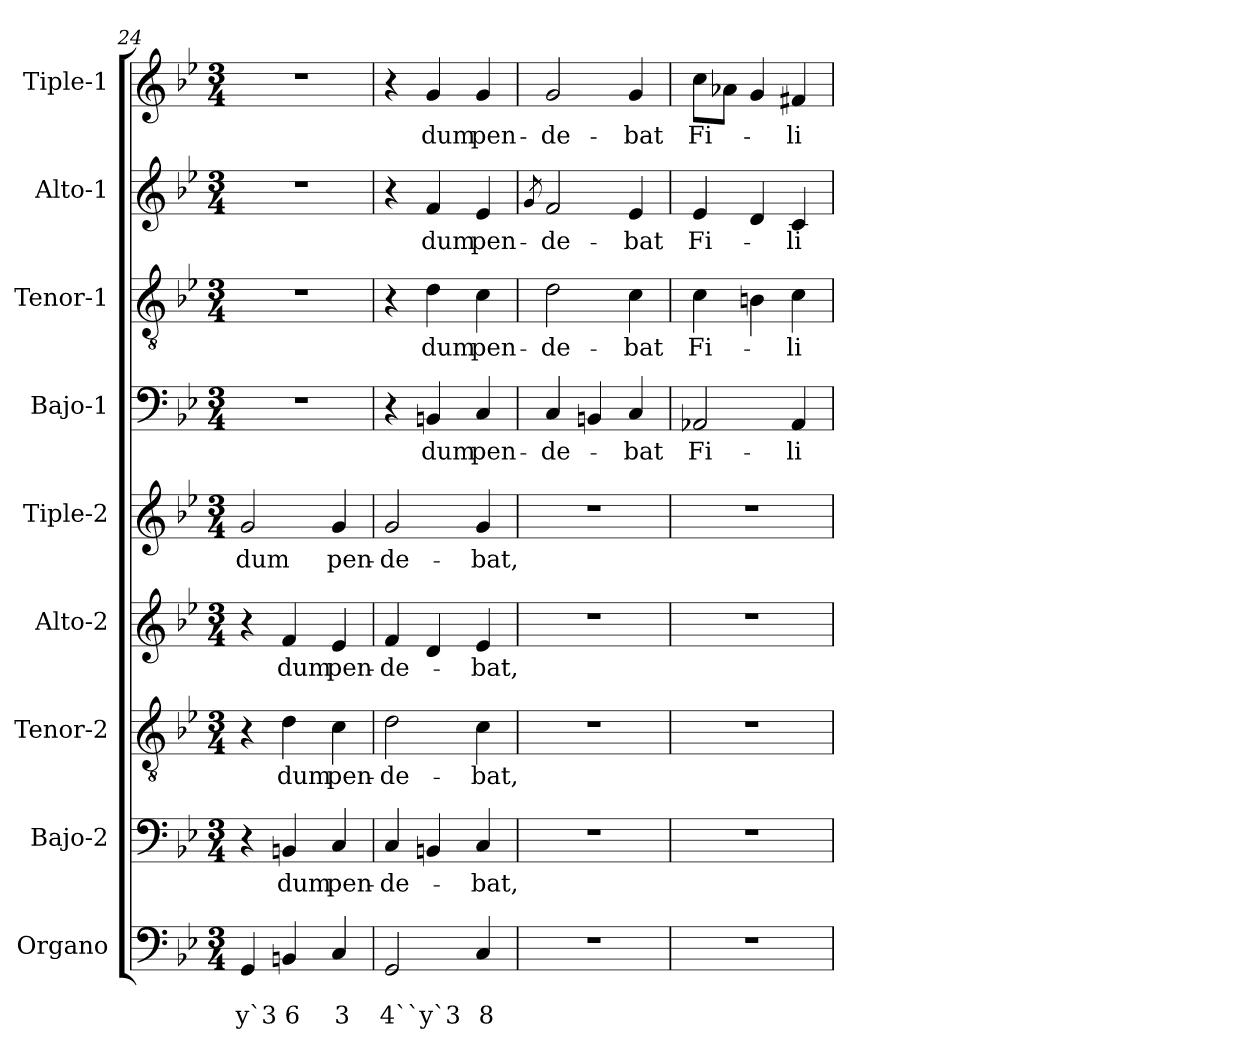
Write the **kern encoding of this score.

**kern	**text	**text	**kern	**text	**kern	**text	**kern	**text	**kern	**text	**kern	**text	**kern	**text	**kern	**text	**kern	**text
*part9	*part9	*part9	*part8	*part8	*part7	*part7	*part6	*part6	*part5	*part5	*part4	*part4	*part3	*part3	*part2	*part2	*part1	*part1
*staff9	*staff9	*staff9	*staff8	*staff8	*staff7	*staff7	*staff6	*staff6	*staff5	*staff5	*staff4	*staff4	*staff3	*staff3	*staff2	*staff2	*staff1	*staff1
*I"Organo	*	*	*I"Bajo-2	*	*I"Tenor-2	*	*I"Alto-2	*	*I"Tiple-2	*	*I"Bajo-1	*	*I"Tenor-1	*	*I"Alto-1	*	*I"Tiple-1	*
*	*	*	*I'B-2	*	*I'T-2	*	*I'A-2	*	*	*	*I'B1	*	*I'T1	*	*I'A1	*	*	*
*clefF4	*	*	*clefF4	*	*clefGv2	*	*clefG2	*	*clefG2	*	*clefF4	*	*clefGv2	*	*clefG2	*	*clefG2	*
*k[b-e-]	*	*	*k[b-e-]	*	*k[b-e-]	*	*k[b-e-]	*	*k[b-e-]	*	*k[b-e-]	*	*k[b-e-]	*	*k[b-e-]	*	*k[b-e-]	*
*B-:	*	*	*B-:	*	*B-:	*	*B-:	*	*B-:	*	*B-:	*	*B-:	*	*B-:	*	*B-:	*
*M3/4	*	*	*M3/4	*	*M3/4	*	*M3/4	*	*M3/4	*	*M3/4	*	*M3/4	*	*M3/4	*	*M3/4	*
=24	=24	=24	=24	=24	=24	=24	=24	=24	=24	=24	=24	=24	=24	=24	=24	=24	=24	=24
!	!	!LO:LY:b	!	!	!	!	!	!	!	!	!	!	!	!	!	!	!	!
!	!	!	!	!	!	!	!	!	!	!LO:LY:b	!	!	!	!	!	!	!	!
4GG/	.	y`3	4r	.	4r	.	4r	.	2g/	dum	2.r	.	2.r	.	2.r	.	2.r	.
!	!	!LO:LY:b	!	!	!	!	!	!	!	!	!	!	!	!	!	!	!	!
!	!	!	!	!LO:LY:b	!	!	!	!	!	!	!	!	!	!	!	!	!	!
!	!	!	!	!	!	!LO:LY:b	!	!	!	!	!	!	!	!	!	!	!	!
!	!	!	!	!	!	!	!	!LO:LY:b	!	!	!	!	!	!	!	!	!	!
4BBn/	.	6	4BBn/	dum	4d\	dum	4f/	dum	.	.	.	.	.	.	.	.	.	.
!	!	!LO:LY:b	!	!	!	!	!	!	!	!	!	!	!	!	!	!	!	!
!	!	!	!	!LO:LY:b	!	!	!	!	!	!	!	!	!	!	!	!	!	!
!	!	!	!	!	!	!LO:LY:b	!	!	!	!	!	!	!	!	!	!	!	!
!	!	!	!	!	!	!	!	!LO:LY:b	!	!	!	!	!	!	!	!	!	!
!	!	!	!	!	!	!	!	!	!	!LO:LY:b	!	!	!	!	!	!	!	!
4C/	.	3	4C/	pen-	4c\	pen-	4e-/	pen-	4g/	pen-	.	.	.	.	.	.	.	.
=25	=25	=25	=25	=25	=25	=25	=25	=25	=25	=25	=25	=25	=25	=25	=25	=25	=25	=25
!	!	!LO:LY:b	!	!	!	!	!	!	!	!	!	!	!	!	!	!	!	!
!	!	!	!	!LO:LY:b	!	!	!	!	!	!	!	!	!	!	!	!	!	!
!	!	!	!	!	!	!LO:LY:b	!	!	!	!	!	!	!	!	!	!	!	!
!	!	!	!	!	!	!	!	!LO:LY:b	!	!	!	!	!	!	!	!	!	!
!	!	!	!	!	!	!	!	!	!	!LO:LY:b	!	!	!	!	!	!	!	!
2GG/	.	4``y`3	4C/	-de-	2d\	-de-	4f/	-de-	2g/	-de-	4r	.	4r	.	4r	.	4r	.
!	!	!	!	!	!	!	!	!	!	!	!	!LO:LY:b	!	!	!	!	!	!
!	!	!	!	!	!	!	!	!	!	!	!	!	!	!LO:LY:b	!	!	!	!
!	!	!	!	!	!	!	!	!	!	!	!	!	!	!	!	!LO:LY:b	!	!
!	!	!	!	!	!	!	!	!	!	!	!	!	!	!	!	!	!	!LO:LY:b
.	.	.	4BBn/	.	.	.	4d/	.	.	.	4BBn/	dum	4d\	dum	4f/	dum	4g/	dum
!	!	!LO:LY:b	!	!	!	!	!	!	!	!	!	!	!	!	!	!	!	!
!	!	!	!	!LO:LY:b	!	!	!	!	!	!	!	!	!	!	!	!	!	!
!	!	!	!	!	!	!LO:LY:b	!	!	!	!	!	!	!	!	!	!	!	!
!	!	!	!	!	!	!	!	!LO:LY:b	!	!	!	!	!	!	!	!	!	!
!	!	!	!	!	!	!	!	!	!	!LO:LY:b	!	!	!	!	!	!	!	!
!	!	!	!	!	!	!	!	!	!	!	!	!LO:LY:b	!	!	!	!	!	!
!	!	!	!	!	!	!	!	!	!	!	!	!	!	!LO:LY:b	!	!	!	!
!	!	!	!	!	!	!	!	!	!	!	!	!	!	!	!	!LO:LY:b	!	!
!	!	!	!	!	!	!	!	!	!	!	!	!	!	!	!	!	!	!LO:LY:b
4C/	.	8	4C/	-bat,	4c\	-bat,	4e-/	-bat,	4g/	-bat,	4C/	pen-	4c\	pen-	4e-/	pen-	4g/	pen-
=26	=26	=26	=26	=26	=26	=26	=26	=26	=26	=26	=26	=26	=26	=26	=26	=26	=26	=26
.	.	.	.	.	.	.	.	.	.	.	.	.	.	.	8qg/	.	.	.
!	!	!	!	!	!	!	!	!	!	!	!	!LO:LY:b	!	!	!	!	!	!
!	!	!	!	!	!	!	!	!	!	!	!	!	!	!LO:LY:b	!	!	!	!
!	!	!	!	!	!	!	!	!	!	!	!	!	!	!	!	!LO:LY:b	!	!
!	!	!	!	!	!	!	!	!	!	!	!	!	!	!	!	!	!	!LO:LY:b
2.r	.	.	2.r	.	2.r	.	2.r	.	2.r	.	4C/	-de-	2d\	-de-	2f/	-de-	2g/	-de-
.	.	.	.	.	.	.	.	.	.	.	4BBn/	.	.	.	.	.	.	.
!	!	!	!	!	!	!	!	!	!	!	!	!LO:LY:b	!	!	!	!	!	!
!	!	!	!	!	!	!	!	!	!	!	!	!	!	!LO:LY:b	!	!	!	!
!	!	!	!	!	!	!	!	!	!	!	!	!	!	!	!	!LO:LY:b	!	!
!	!	!	!	!	!	!	!	!	!	!	!	!	!	!	!	!	!	!LO:LY:b
.	.	.	.	.	.	.	.	.	.	.	4C/	-bat	4c\	-bat	4e-/	-bat	4g/	-bat
!!LO:PB:g=z
=27	=27	=27	=27	=27	=27	=27	=27	=27	=27	=27	=27	=27	=27	=27	=27	=27	=27	=27
!	!	!	!	!	!	!	!	!	!	!	!	!LO:LY:b	!	!	!	!	!	!
!	!	!	!	!	!	!	!	!	!	!	!	!	!	!LO:LY:b	!	!	!	!
!	!	!	!	!	!	!	!	!	!	!	!	!	!	!	!	!LO:LY:b	!	!
!	!	!	!	!	!	!	!	!	!	!	!	!	!	!	!	!	!	!LO:LY:b
2.r	.	.	2.r	.	2.r	.	2.r	.	2.r	.	2AA-X/	Fi-	4c\	Fi-	4e-/	Fi-	8cc\L	Fi-
.	.	.	.	.	.	.	.	.	.	.	.	.	.	.	.	.	8a-X\J	.
.	.	.	.	.	.	.	.	.	.	.	.	.	4Bn\	.	4d/	.	4g/	.
!	!	!	!	!	!	!	!	!	!	!	!	!LO:LY:b	!	!	!	!	!	!
!	!	!	!	!	!	!	!	!	!	!	!	!	!	!LO:LY:b	!	!	!	!
!	!	!	!	!	!	!	!	!	!	!	!	!	!	!	!	!LO:LY:b	!	!
!	!	!	!	!	!	!	!	!	!	!	!	!	!	!	!	!	!	!LO:LY:b
.	.	.	.	.	.	.	.	.	.	.	4AA-/	-li-	4c\	-li-	4c/	-li-	4f#X/	-li-
=	=	=	=	=	=	=	=	=	=	=	=	=	=	=	=	=	=	=
*-	*-	*-	*-	*-	*-	*-	*-	*-	*-	*-	*-	*-	*-	*-	*-	*-	*-	*-
